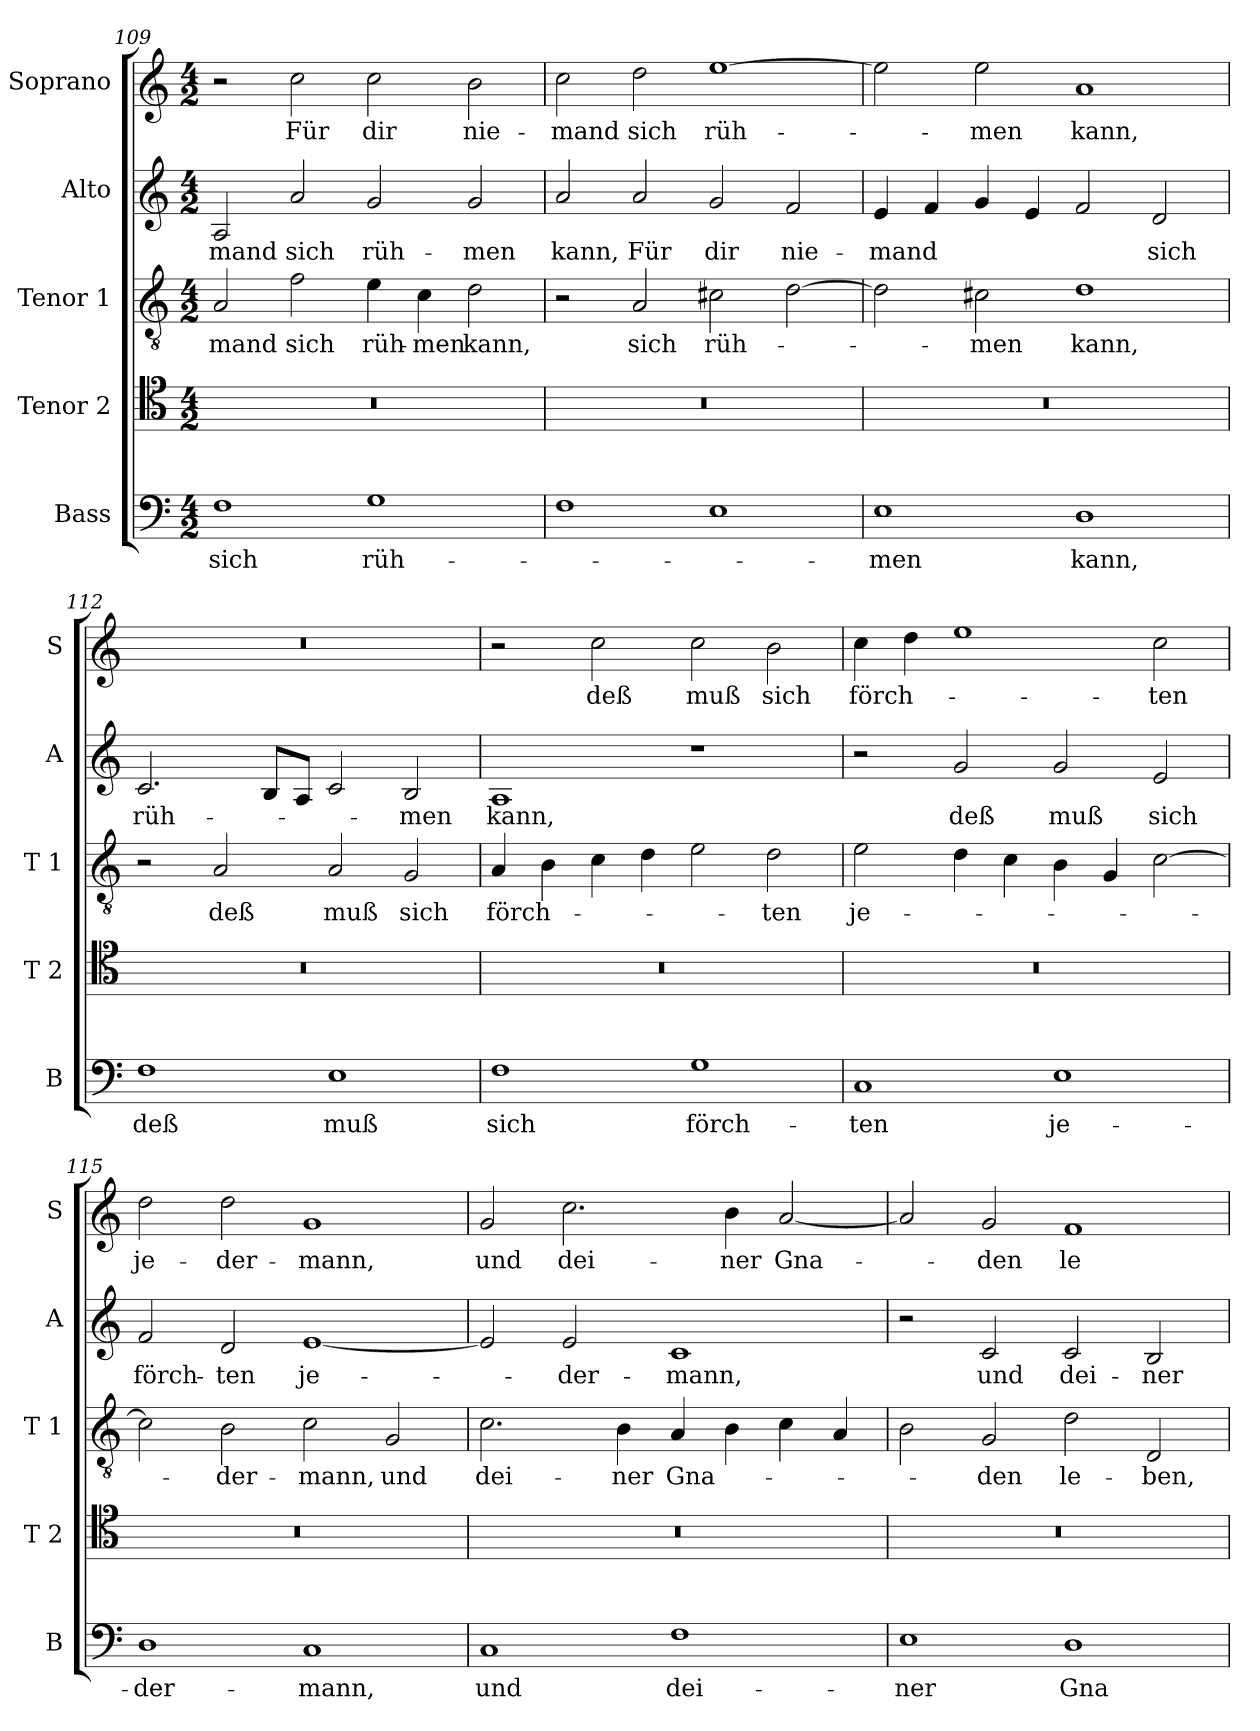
**kern	**text	**kern	**kern	**text	**kern	**text	**kern	**text
*part5	*part5	*part4	*part3	*part3	*part2	*part2	*part1	*part1
*staff5	*staff5	*staff4	*staff3	*staff3	*staff2	*staff2	*staff1	*staff1
*I"Bass	*	*I"Tenor 2	*I"Tenor 1	*	*I"Alto	*	*I"Soprano	*
*I'B	*	*I'T 2	*I'T 1	*	*I'A	*	*I'S	*
*clefF4	*	*clefC4	*clefGv2	*	*clefG2	*	*clefG2	*
*k[]	*	*k[]	*k[]	*	*k[]	*	*k[]	*
*C:	*	*C:	*C:	*	*C:	*	*C:	*
*M4/2	*	*M4/2	*M4/2	*	*M4/2	*	*M4/2	*
=109	=109	=109	=109	=109	=109	=109	=109	=109
!	!LO:LY:b	!	!	!LO:LY:b	!	!LO:LY:b	!	!
1F	sich	0r	2A/	-mand	2A/	-mand	2r	.
!	!	!	!	!LO:LY:b	!	!LO:LY:b	!	!LO:LY:b
.	.	.	2f\	sich	2a/	sich	2cc\	Für
!	!LO:LY:b	!	!	!LO:LY:b	!	!LO:LY:b	!	!LO:LY:b
1G	rüh-	.	4e\	rüh-	2g/	rüh-	2cc\	dir
!	!	!	!	!LO:LY:b	!	!	!	!
.	.	.	4c\	-men	.	.	.	.
!	!	!	!	!LO:LY:b	!	!LO:LY:b	!	!LO:LY:b
.	.	.	2d\	kann,	2g/	-men	2b\	nie-
=110	=110	=110	=110	=110	=110	=110	=110	=110
!	!	!	!	!	!	!LO:LY:b	!	!LO:LY:b
1F	.	0r	2r	.	2a/	kann,	2cc\	-mand
!	!	!	!	!LO:LY:b	!	!LO:LY:b	!	!LO:LY:b
.	.	.	2A/	sich	2a/	Für	2dd\	sich
!	!	!	!	!LO:LY:b	!	!LO:LY:b	!	!LO:LY:b
1E	.	.	2c#X\	rüh-	2g/	dir	[1ee	rüh-
!	!	!	!	!	!	!LO:LY:b	!	!
.	.	.	[2d\	.	2f/	nie-	.	.
!!LO:LB:g=z
=111	=111	=111	=111	=111	=111	=111	=111	=111
!	!LO:LY:b	!	!	!	!	!LO:LY:b	!	!
1E	-men	0r	2d\]	.	4e/	-mand	2ee\]	.
.	.	.	.	.	4f/	.	.	.
!	!	!	!	!LO:LY:b	!	!	!	!LO:LY:b
.	.	.	2c#X\	-men	4g/	.	2ee\	-men
.	.	.	.	.	4e/	.	.	.
!	!LO:LY:b	!	!	!LO:LY:b	!	!	!	!LO:LY:b
1D	kann,	.	1d	kann,	2f/	.	1a	kann,
!	!	!	!	!	!	!LO:LY:b	!	!
.	.	.	.	.	2d/	sich	.	.
=112	=112	=112	=112	=112	=112	=112	=112	=112
!	!LO:LY:b	!	!	!	!	!LO:LY:b	!	!
1F	deß	0r	2r	.	2.c/	rüh-	0r	.
!	!	!	!	!LO:LY:b	!	!	!	!
.	.	.	2A/	deß	.	.	.	.
.	.	.	.	.	8B/L	.	.	.
.	.	.	.	.	8A/J	.	.	.
!	!LO:LY:b	!	!	!LO:LY:b	!	!	!	!
1E	muß	.	2A/	muß	2c/	.	.	.
!	!	!	!	!LO:LY:b	!	!LO:LY:b	!	!
.	.	.	2G/	sich	2B/	-men	.	.
=113	=113	=113	=113	=113	=113	=113	=113	=113
!	!LO:LY:b	!	!	!LO:LY:b	!	!LO:LY:b	!	!
1F	sich	0r	4A/	förch-	1A	kann,	2r	.
.	.	.	4B\	.	.	.	.	.
!	!	!	!	!	!	!	!	!LO:LY:b
.	.	.	4c\	.	.	.	2cc\	deß
.	.	.	4d\	.	.	.	.	.
!	!LO:LY:b	!	!	!	!	!	!	!LO:LY:b
1G	förch-	.	2e\	.	1r	.	2cc\	muß
!	!	!	!	!LO:LY:b	!	!	!	!LO:LY:b
.	.	.	2d\	-ten	.	.	2b\	sich
=114	=114	=114	=114	=114	=114	=114	=114	=114
!	!LO:LY:b	!	!	!LO:LY:b	!	!	!	!LO:LY:b
1C	-ten	0r	2e\	je-	2r	.	4cc\	förch-
.	.	.	.	.	.	.	4dd\	.
!	!	!	!	!	!	!LO:LY:b	!	!
.	.	.	4d\	.	2g/	deß	1ee	.
.	.	.	4c\	.	.	.	.	.
!	!LO:LY:b	!	!	!	!	!LO:LY:b	!	!
1E	je-	.	4B\	.	2g/	muß	.	.
.	.	.	4G/	.	.	.	.	.
!	!	!	!	!	!	!LO:LY:b	!	!LO:LY:b
.	.	.	[2c\	.	2e/	sich	2cc\	-ten
=115	=115	=115	=115	=115	=115	=115	=115	=115
!	!LO:LY:b	!	!	!	!	!LO:LY:b	!	!LO:LY:b
1D	-der-	0r	2c\]	.	2f/	förch-	2dd\	je-
!	!	!	!	!LO:LY:b	!	!LO:LY:b	!	!LO:LY:b
.	.	.	2B\	-der-	2d/	-ten	2dd\	-der-
!	!LO:LY:b	!	!	!LO:LY:b	!	!LO:LY:b	!	!LO:LY:b
1C	-mann,	.	2c\	-mann,	[1e	je-	1g	-mann,
!	!	!	!	!LO:LY:b	!	!	!	!
.	.	.	2G/	und	.	.	.	.
!!LO:PB:g=z
=116	=116	=116	=116	=116	=116	=116	=116	=116
!	!LO:LY:b	!	!	!LO:LY:b	!	!	!	!LO:LY:b
1C	und	0r	2.c\	dei-	2e/]	.	2g/	und
!	!	!	!	!	!	!LO:LY:b	!	!LO:LY:b
.	.	.	.	.	2e/	-der-	2.cc\	dei-
!	!	!	!	!LO:LY:b	!	!	!	!
.	.	.	4B\	-ner	.	.	.	.
!	!LO:LY:b	!	!	!LO:LY:b	!	!LO:LY:b	!	!
1F	dei-	.	4A/	Gna-	1c	-mann,	.	.
!	!	!	!	!	!	!	!	!LO:LY:b
.	.	.	4B\	.	.	.	4b\	-ner
!	!	!	!	!	!	!	!	!LO:LY:b
.	.	.	4c\	.	.	.	[2a/	Gna-
.	.	.	4A/	.	.	.	.	.
=117	=117	=117	=117	=117	=117	=117	=117	=117
!	!LO:LY:b	!	!	!	!	!	!	!
1E	-ner	0r	2B\	.	2r	.	2a/]	.
!	!	!	!	!LO:LY:b	!	!LO:LY:b	!	!LO:LY:b
.	.	.	2G/	-den	2c/	und	2g/	-den
!	!LO:LY:b	!	!	!LO:LY:b	!	!LO:LY:b	!	!LO:LY:b
1D	Gna-	.	2d\	le-	2c/	dei-	1f	le-
!	!	!	!	!LO:LY:b	!	!LO:LY:b	!	!
.	.	.	2D/	-ben,	2B/	-ner	.	.
=	=	=	=	=	=	=	=	=
*-	*-	*-	*-	*-	*-	*-	*-	*-
